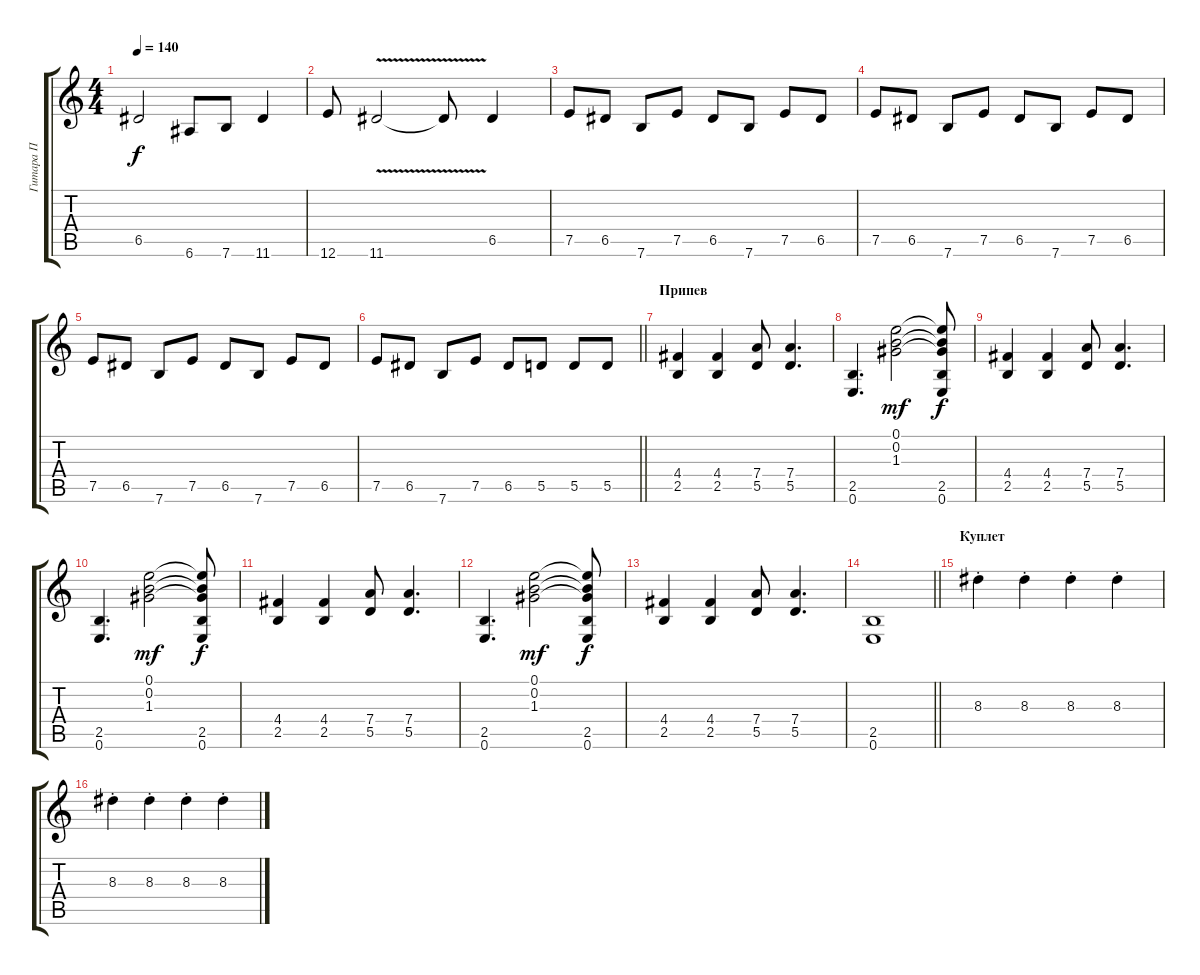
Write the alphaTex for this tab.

\track ("Гитара П" "Гитара П") {instrument overdrivenguitar}
\staff {score tabs}
\tuning (E4 B3 G3 D3 A2 E2) {hide}
\ts (4 4)
\tempo 140
\clef g2
\ks c
6.5.2{dy f} 6.6.8 7.6.8 11.6.4 |
12.6.8 11.6{v}.2 11.6{t}.8 6.5.4 |
7.5.8 6.5.8 7.6.8 7.5.8 6.5.8 7.6.8 7.5.8 6.5.8 |
7.5.8 6.5.8 7.6.8 7.5.8 6.5.8 7.6.8 7.5.8 6.5.8 |
7.5.8 6.5.8 7.6.8 7.5.8 6.5.8 7.6.8 7.5.8 6.5.8 |
\barLineRight lightlight
7.5.8 6.5.8 7.6.8 7.5.8 6.5.8 5.5.8 5.5.8 5.5.8 |
\section ("" "Припев")
(4.4 2.5).4 (4.4 2.5).4 (7.4 5.5).8 (7.4 5.5).4{d} |
(2.5 0.6).4{d} (0.1 0.2 1.3).2{dy mf} (0.1{t} 0.2{t} 1.3{t} 2.5 0.6).8{dy f} |
(4.4 2.5).4 (4.4 2.5).4 (7.4 5.5).8 (7.4 5.5).4{d} |
(2.5 0.6).4{d} (0.1 0.2 1.3).2{dy mf} (0.1{t} 0.2{t} 1.3{t} 2.5 0.6).8{dy f} |
(4.4 2.5).4 (4.4 2.5).4 (7.4 5.5).8 (7.4 5.5).4{d} |
(2.5 0.6).4{d} (0.1 0.2 1.3).2{dy mf} (0.1{t} 0.2{t} 1.3{t} 2.5 0.6).8{dy f} |
(4.4 2.5).4 (4.4 2.5).4 (7.4 5.5).8 (7.4 5.5).4{d} |
\barLineRight lightlight
(2.5 0.6).1 |
\section ("" "Куплет")
8.3{st}.4 8.3{st}.4 8.3{st}.4 8.3{st}.4 |
8.3{st}.4 8.3{st}.4 8.3{st}.4 8.3{st}.4
